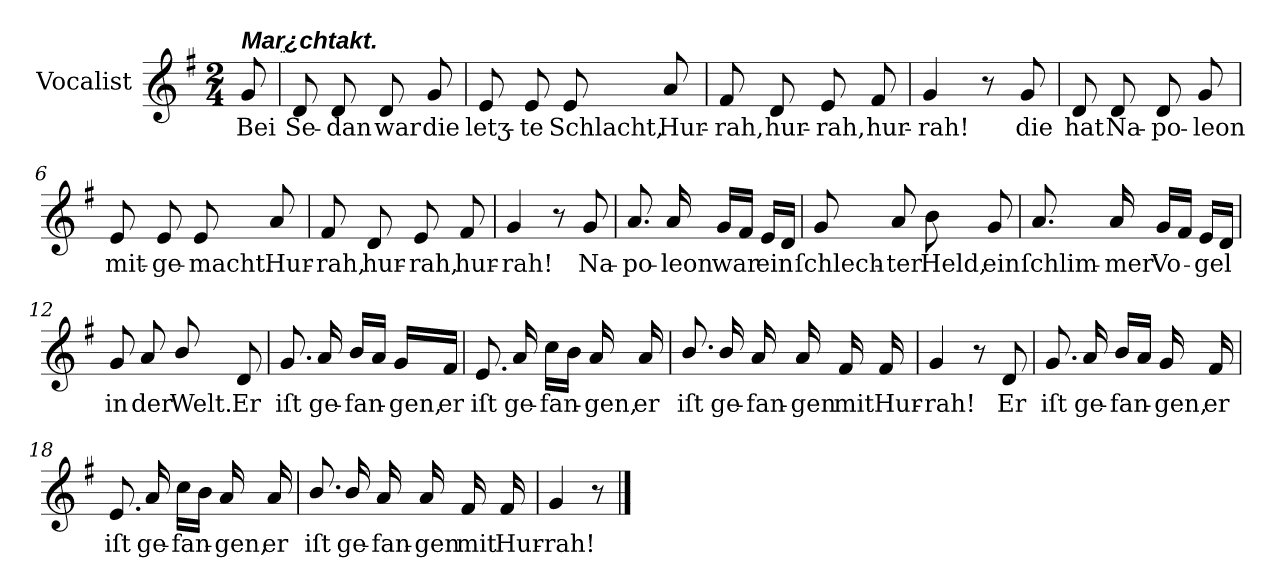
**kern	**text
*part1	*part1
*staff1	*staff1
*I"Vocalist	*
*clefG2	*
*k[f#]	*
*G:	*
*M2/4	*
=	=
!LO:TX:a:t=Marֵ¿chtakt.	!
8g	Bei
=1	=1
8d	Se-
8d	-dan
8d	war
8g	die
=2	=2
8e	letʒ-
8e	-te
8e	Schlacht,
8a	Hur-
=3	=3
8f#	-rah,
8d	hur-
8e	-rah,
8f#	hur-
=4	=4
4g	-rah!
8r	.
8g	die
=5	=5
8d	hat
8d	Na-
8d	-po-
8g	-leon
=6	=6
8e	mit-
8e	-ge-
8e	-macht.
8a	Hur-
=7	=7
8f#	-rah,
8d	hur-
8e	-rah,
8f#	hur-
=8	=8
4g	-rah!
8r	.
8g	Na-
=9	=9
8.a	-po-
16a	-leon
16gLL	war
16f#JJ	.
16eLL	ein
16dJJ	.
=10	=10
8g	ſchlech-
8a	-ter
8b	Held,
8g	ein
=11	=11
8.a	ſchlim-
16a	-mer
16gLL	Vo-
16f#JJ	.
16eLL	-gel
16dJJ	.
=12	=12
8g	in
8a	der
8b/	Welt.
8d	Er
=13	=13
8.g	iſt
16a	ge-
16b/LL	-fan-
16aJJ	.
16gLL	-gen,
16f#JJ	er
=14	=14
8.e	iſt
16a	ge-
16ccLL	-fan-
16bJJ	.
16a	-gen,
16a	er
=15	=15
8.b/	iſt
16b/	ge-
16a	-fan-
16a	-gen
16f#	mit
16f#	Hur-
=16	=16
4g	-rah!
8r	.
8d	Er
=17	=17
8.g	iſt
16a	ge-
16b/LL	-fan-
16aJJ	.
16g	-gen,
16f#	er
=18	=18
8.e	iſt
16a	ge-
16ccLL	-fan-
16bJJ	.
16a	-gen,
16a	er
=19	=19
8.b/	iſt
16b/	ge-
16a	-fan-
16a	-gen
16f#	mit
16f#	Hur-
=20	=20
4g	-rah!
8r	.
==	==
*-	*-
